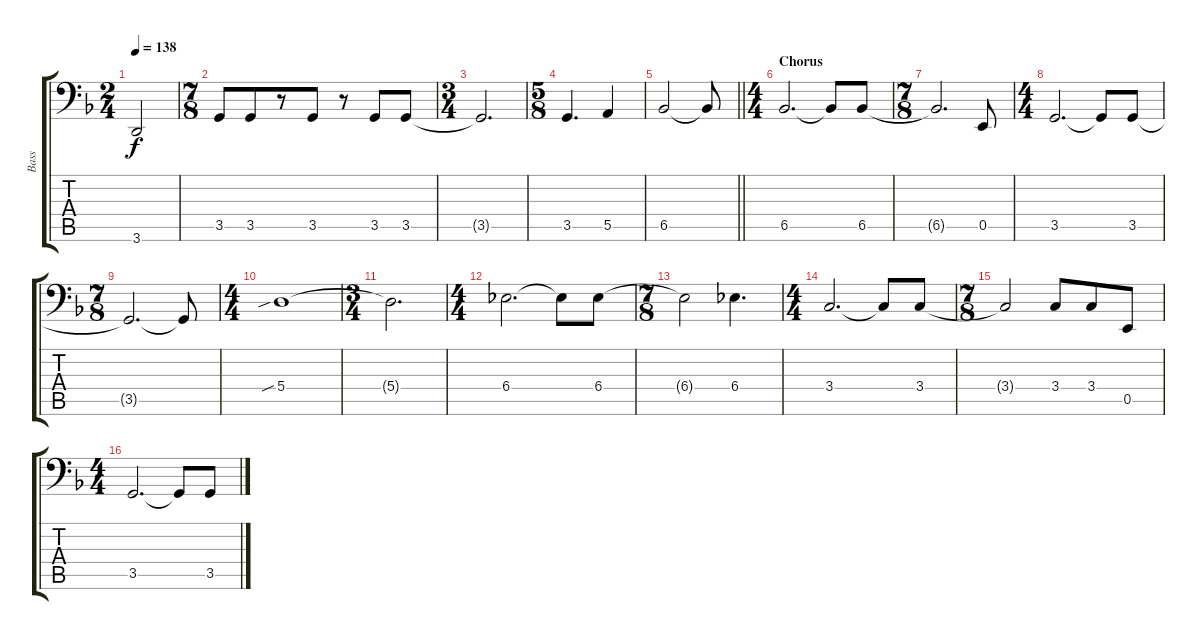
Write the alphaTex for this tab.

\track ("Bass" "Bass") {instrument fretlessbass}
\staff {score tabs}
\tuning (C3 G2 D2 A1 E1 B0) {hide}
\ts (2 4)
\tempo 138
\clef f4
\ks f
3.6{t}.2{dy f} |
\ts (7 8)
3.5.8 3.5.8 r.8 3.5.8 r.8 3.5.8 3.5.8 |
\ts (3 4)
3.5{t}.2{d} |
\ts (5 8)
3.5.4{d} 5.5.4 |
\barLineRight lightlight
6.5.2 6.5{t}.8 |
\ts (4 4)
\section ("" "Chorus")
6.5.2{d} 6.5{t}.8 6.5.8 |
\ts (7 8)
6.5{t}.2{d} 0.5.8 |
\ts (4 4)
3.5.2{d} 3.5{t}.8 3.5.8 |
\ts (7 8)
3.5{t}.2{d} 3.5{t}.8 |
\ts (4 4)
5.4{sib}.1 |
\ts (3 4)
5.4{t}.2{d} |
\ts (4 4)
6.4.2{d} 6.4{t}.8 6.4.8 |
\ts (7 8)
6.4{t}.2 6.4.4{d} |
\ts (4 4)
3.4.2{d} 3.4{t}.8 3.4.8 |
\ts (7 8)
3.4{t}.2 3.4.8 3.4.8 0.5.8 |
\ts (4 4)
3.5.2{d} 3.5{t}.8 3.5.8
